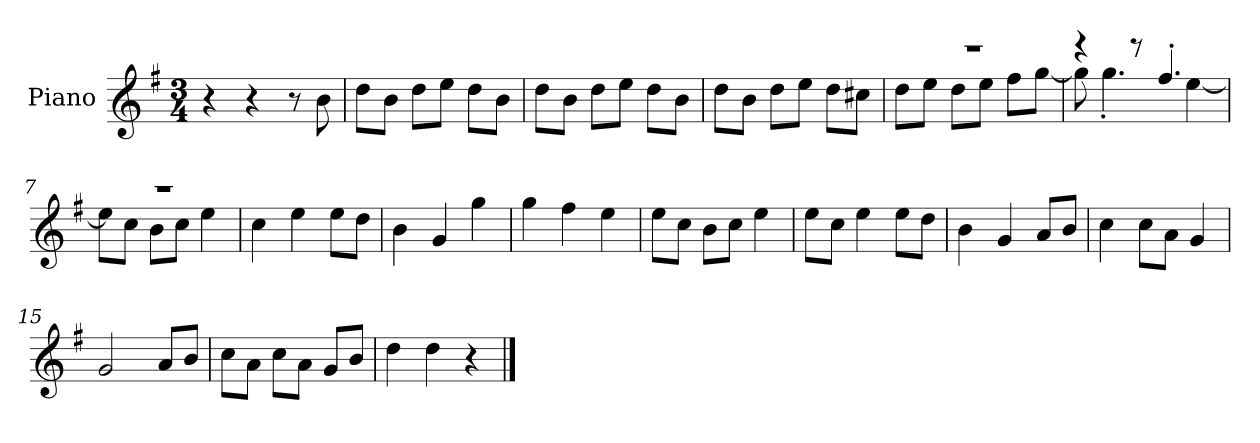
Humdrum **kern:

**kern
*part1
*staff1
*I"Piano
*I'P-no
*clefG2
*k[f#]
*M3/4
*MM179
=1
4r
4r
8r
8b\
=2
8dd\L
8b\J
8dd\L
8ee\J
8dd\L
8b\J
=3
8dd\L
8b\J
8dd\L
8ee\J
8dd\L
8b\J
=4
8dd\L
8b\J
8dd\L
8ee\J
8dd\L
8cc#X\J
=5
*^
2.r	8dd\L
.	8ee\J
.	8dd\L
.	8ee\J
.	8ff#\L
.	[8gg\J
=6	=6
4r	8gg\]
.	4.gg'\
8r	.
4.ff#'/	.
.	[4ee\
!!LO:LB:g=z	!!
=7	=7
2.r	8ee\L]
.	8cc\J
.	8b\L
.	8cc\J
.	4ee\
*v	*v
=8
4cc\
4ee\
8ee\L
8dd\J
=9
4b\
4g/
4gg\
=10
4gg\
4ff#\
4ee\
=11
8ee\L
8cc\J
8b\L
8cc\J
4ee\
=12
8ee\L
8cc\J
4ee\
8ee\L
8dd\J
=13
4b\
4g/
8a/L
8b/J
=14
4cc\
8cc\L
8a\J
4g/
=15
2g/
8a/L
8b/J
!!LO:LB:g=z
=16
8cc\L
8a\J
8cc\L
8a\J
8g/L
8b/J
=17
4dd\
4dd\
4r
==
*-
